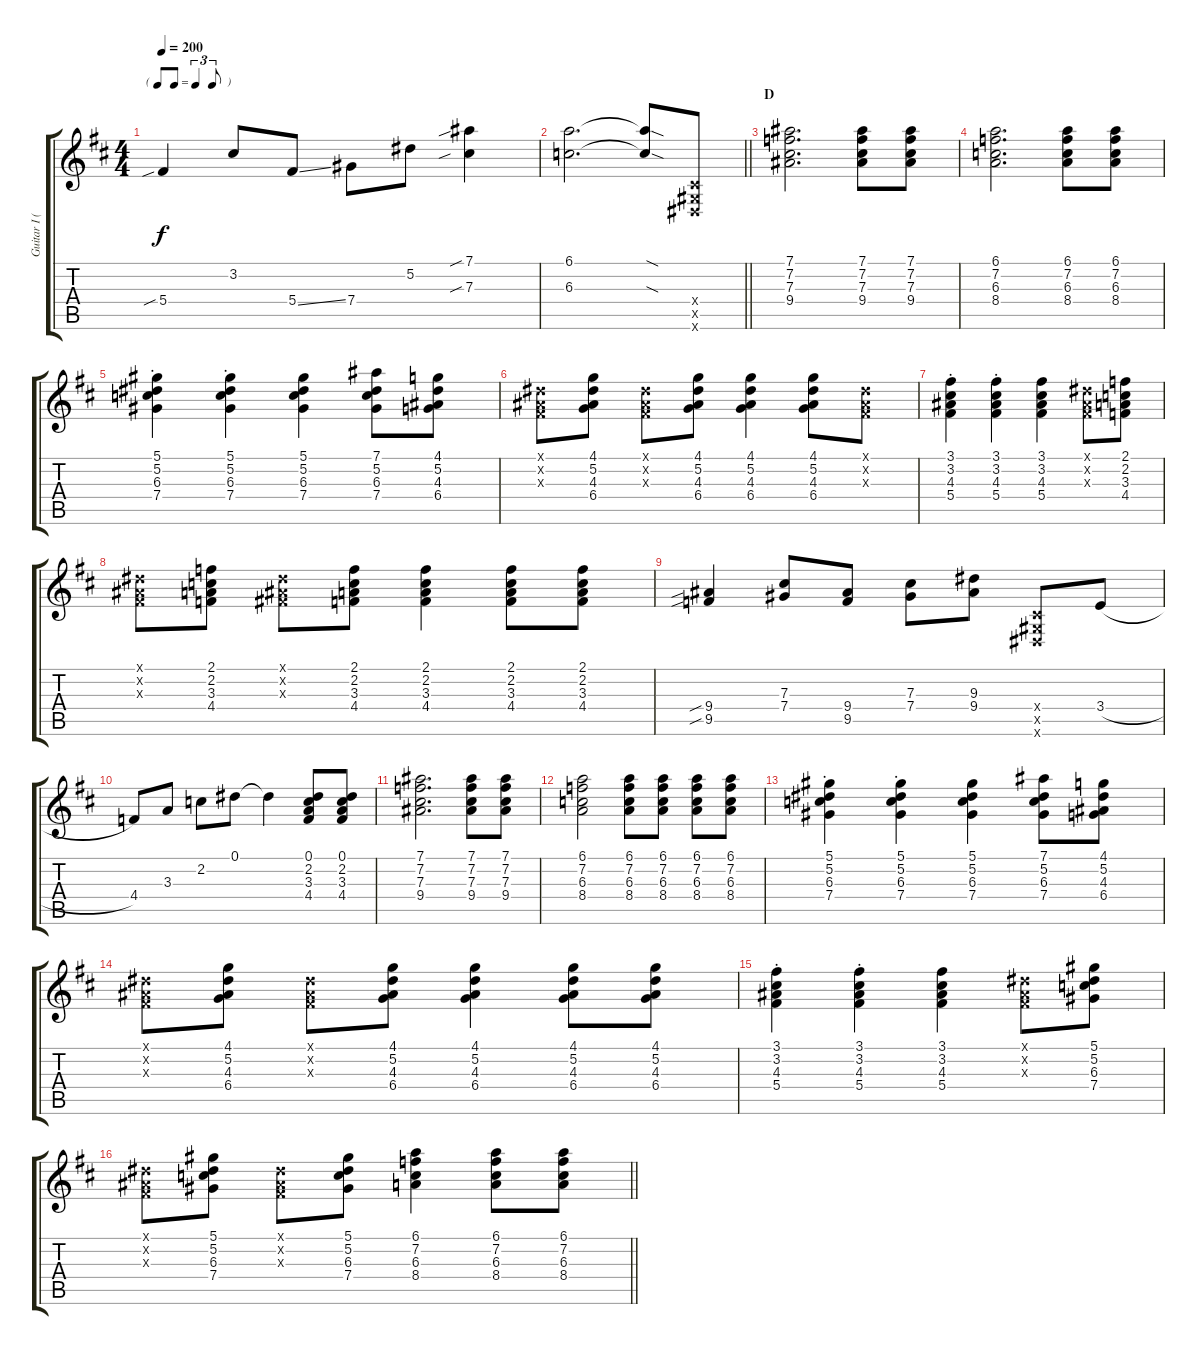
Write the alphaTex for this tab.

\track ("Guitar I (Sakito)" "Guitar I (") {instrument overdrivenguitar}
\staff {score tabs}
\tuning (Eb4 Bb3 Gb3 Db3 Ab2 Eb2) {hide}
\ts (4 4)
\tf triplet8th
\tempo 200
\clef g2
\ks d
5.4{sib}.4{dy f} 3.2.8 5.4{ss}.8 7.4.8 5.2.8 (7.1{sib} 7.3{sib}).4 |
\barLineRight lightlight
(6.1 6.3).2{d} (6.1{sod t} 6.3{sod t}).8 (0.4{x} 0.5{x} 0.6{x}).8 |
\section ("" "D")
(7.1 7.2 7.3 9.4).2{d} (7.1 7.2 7.3 9.4).8 (7.1 7.2 7.3 9.4).8 |
(6.1 7.2 6.3 8.4).2{d} (6.1 7.2 6.3 8.4).8 (6.1 7.2 6.3 8.4).8 |
(5.1{st} 5.2{st} 6.3{st} 7.4{st}).4 (5.1{st} 5.2{st} 6.3{st} 7.4{st}).4 (5.1 5.2 6.3 7.4).4 (7.1 5.2 6.3 7.4).8 (4.1 5.2 4.3 6.4).8 |
(0.1{x} 0.2{x} 0.3{x}).8 (4.1 5.2 4.3 6.4).8 (0.1{x} 0.2{x} 0.3{x}).8 (4.1 5.2 4.3 6.4).8 (4.1 5.2 4.3 6.4).4 (4.1 5.2 4.3 6.4).8 (0.1{x} 0.2{x} 0.3{x}).8 |
(3.1{st} 3.2{st} 4.3{st} 5.4{st}).4 (3.1{st} 3.2{st} 4.3{st} 5.4{st}).4 (3.1 3.2 4.3 5.4).4 (0.1{x} 0.2{x} 0.3{x}).8 (2.1 2.2 3.3 4.4).8 |
(0.1{x} 0.2{x} 0.3{x}).8 (2.1 2.2 3.3 4.4).8 (0.1{x} 0.2{x} 0.3{x}).8 (2.1 2.2 3.3 4.4).8 (2.1 2.2 3.3 4.4).4 (2.1 2.2 3.3 4.4).8 (2.1 2.2 3.3 4.4).8 |
(9.4{sib} 9.5{sib}).4 (7.3 7.4).8 (9.4 9.5).8 (7.3 7.4).8 (9.3 9.4).8 (0.4{x} 0.5{x} 0.6{x}).8 3.4{h}.8 |
4.4.8 3.3.8 2.2.8 0.1.8 0.1{t}.4 (0.1 2.2 3.3 4.4).8 (0.1 2.2 3.3 4.4).8 |
(7.1 7.2 7.3 9.4).2{d} (7.1 7.2 7.3 9.4).8 (7.1 7.2 7.3 9.4).8 |
(6.1 7.2 6.3 8.4).2 (6.1 7.2 6.3 8.4).8 (6.1 7.2 6.3 8.4).8 (6.1 7.2 6.3 8.4).8 (6.1 7.2 6.3 8.4).8 |
(5.1{st} 5.2{st} 6.3{st} 7.4{st}).4 (5.1{st} 5.2{st} 6.3{st} 7.4{st}).4 (5.1 5.2 6.3 7.4).4 (7.1 5.2 6.3 7.4).8 (4.1 5.2 4.3 6.4).8 |
(0.1{x} 0.2{x} 0.3{x}).8 (4.1 5.2 4.3 6.4).8 (0.1{x} 0.2{x} 0.3{x}).8 (4.1 5.2 4.3 6.4).8 (4.1 5.2 4.3 6.4).4 (4.1 5.2 4.3 6.4).8 (4.1 5.2 4.3 6.4).8 |
(3.1{st} 3.2{st} 4.3{st} 5.4{st}).4 (3.1{st} 3.2{st} 4.3{st} 5.4{st}).4 (3.1 3.2 4.3 5.4).4 (0.1{x} 0.2{x} 0.3{x}).8 (5.1 5.2 6.3 7.4).8 |
\barLineRight lightlight
(0.1{x} 0.2{x} 0.3{x}).8 (5.1 5.2 6.3 7.4).8 (0.1{x} 0.2{x} 0.3{x}).8 (5.1 5.2 6.3 7.4).8 (6.1 7.2 6.3 8.4).4 (6.1 7.2 6.3 8.4).8 (6.1 7.2 6.3 8.4).8
